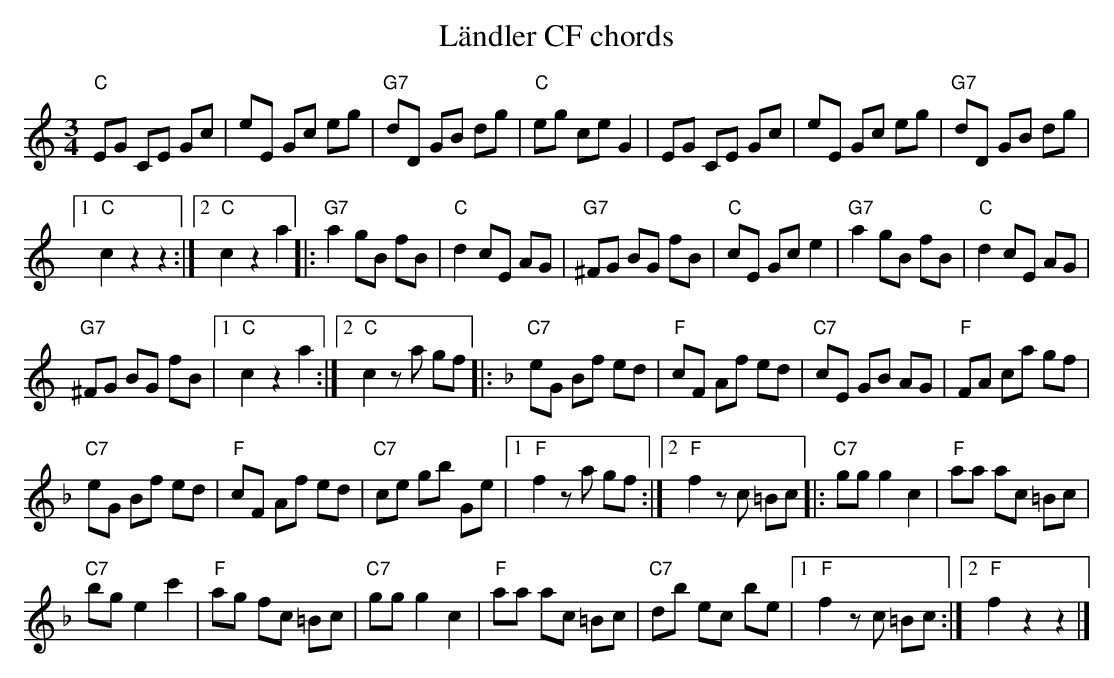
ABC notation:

X:1
T:Ländler CF chords
M:3/4
L:1/8
K:C %%MIDI gchordon
"C"EG CE Gc | eE Gc eg | "G7"dD GB dg | "C"eg ce G2 | EG CE Gc | eE Gc eg | "G7"dD GB dg |1
"C"c2 z2z2 :|2 "C"c2 z2 a2 |: "G7"a2 gB fB | "C"d2 cE AG | "G7"^FG BG fB | "C"cE Gc e2 | "G7"a2 gB fB | "C"d2 cE AG |
"G7"^FG BG fB |1 "C"c2 z2 a2 :|2 "C"c2 za gf |: [K:F] "C7"eG Bf ed | "F"cF Af ed | "C7"cE GB AG  | "F"FA ca gf |
"C7"eG Bf ed | "F"cF Af ed | "C7"ce gb Ge |1 "F"f2 za gf :|2 "F"f2 zc =Bc |: "C7"gg g2 c2 | "F"aa ac =Bc |
"C7"bg e2 c'2 | "F"ag fc =Bc | "C7"gg g2 c2 | "F"aa ac =Bc | "C7"db ec be |1 "F"f2 zc =Bc :|2 "F"f2 z2z2 |]
